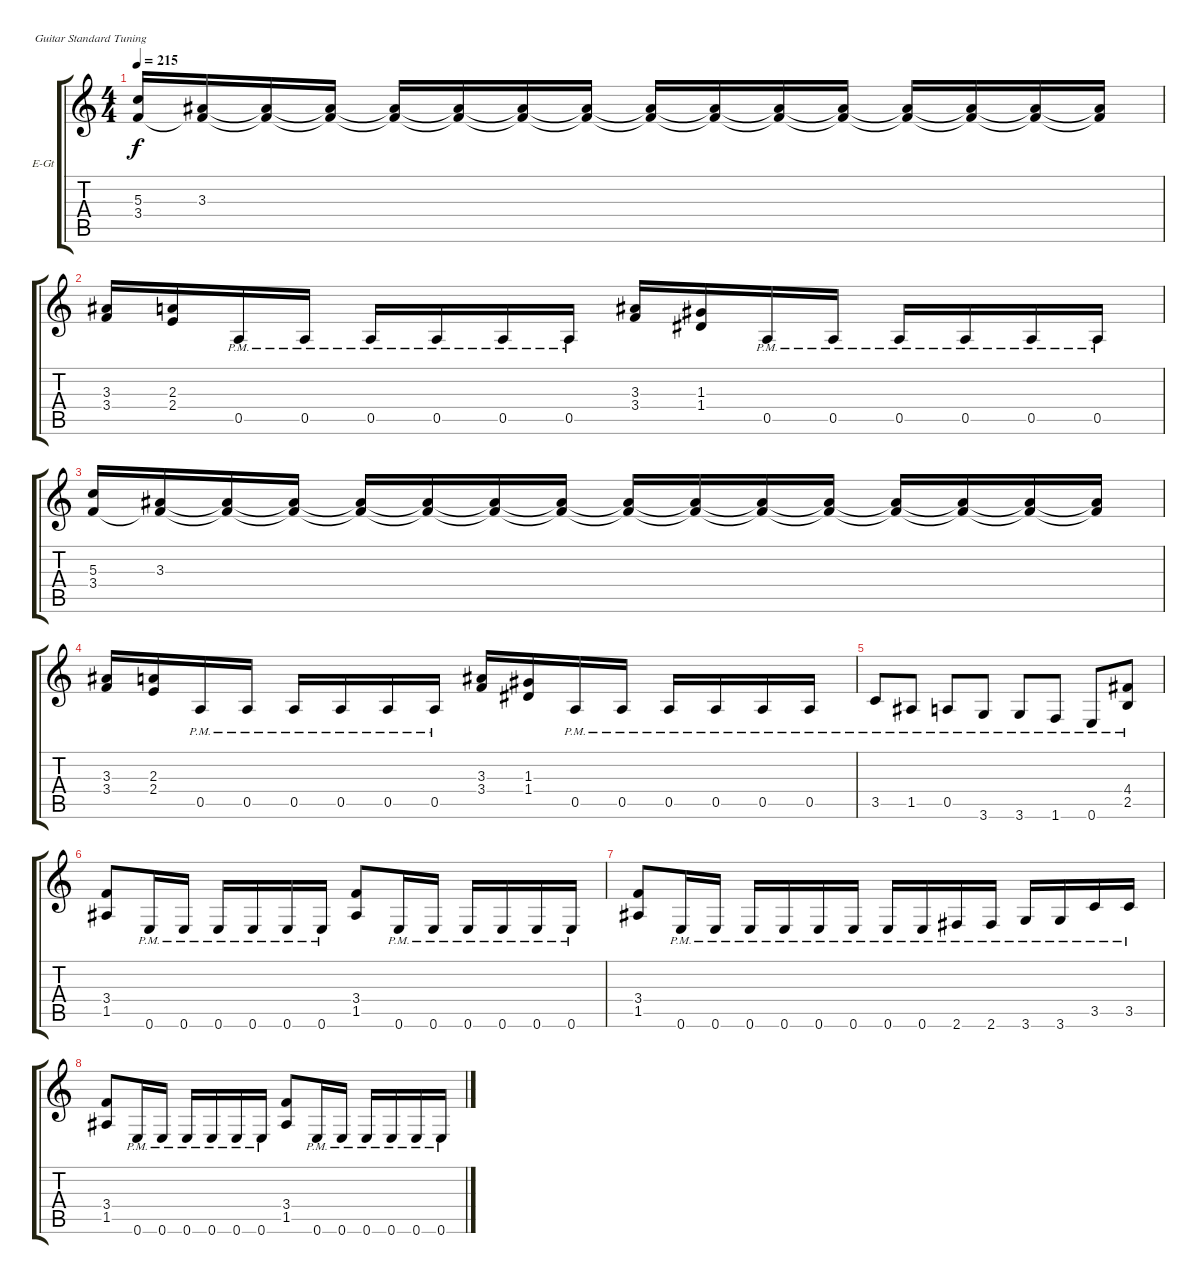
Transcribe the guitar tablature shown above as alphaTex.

\bracketExtendMode groupsimilarinstruments
\firstSystemTrackNameOrientation horizontal
\otherSystemsTrackNameOrientation horizontal
\track ("Guitar 1" "E-Gt") {instrument distortionguitar}
\staff {score tabs}
\tuning (E4 B3 G3 D3 A2 E2)
\ts (4 4)
\tempo 215
\clef g2
\ks c
(3.4 5.3).16{dy f} (3.3 3.4{t}).16 (3.3{t} 3.4{t}).16 (3.3{t} 3.4{t}).16 (3.3{t} 3.4{t}).16 (3.3{t} 3.4{t}).16 (3.3{t} 3.4{t}).16 (3.3{t} 3.4{t}).16 (3.3{t} 3.4{t}).16 (3.3{t} 3.4{t}).16 (3.3{t} 3.4{t}).16 (3.3{t} 3.4{t}).16 (3.3{t} 3.4{t}).16 (3.3{t} 3.4{t}).16 (3.3{t} 3.4{t}).16 (3.3{t} 3.4{t}).16 |
(3.3 3.4).16 (2.3 2.4).16 0.5{pm}.16 0.5{pm}.16 0.5{pm}.16 0.5{pm}.16 0.5{pm}.16 0.5{pm}.16 (3.3 3.4).16 (1.3 1.4).16 0.5{pm}.16 0.5{pm}.16 0.5{pm}.16 0.5{pm}.16 0.5{pm}.16 0.5{pm}.16 |
(3.4 5.3).16 (3.3 3.4{t}).16 (3.3{t} 3.4{t}).16 (3.3{t} 3.4{t}).16 (3.3{t} 3.4{t}).16 (3.3{t} 3.4{t}).16 (3.3{t} 3.4{t}).16 (3.3{t} 3.4{t}).16 (3.3{t} 3.4{t}).16 (3.3{t} 3.4{t}).16 (3.3{t} 3.4{t}).16 (3.3{t} 3.4{t}).16 (3.3{t} 3.4{t}).16 (3.3{t} 3.4{t}).16 (3.3{t} 3.4{t}).16 (3.3{t} 3.4{t}).16 |
(3.3 3.4).16 (2.3 2.4).16 0.5{pm}.16 0.5{pm}.16 0.5{pm}.16 0.5{pm}.16 0.5{pm}.16 0.5{pm}.16 (3.3 3.4).16 (1.3 1.4).16 0.5{pm}.16 0.5{pm}.16 0.5{pm}.16 0.5{pm}.16 0.5{pm}.16 0.5{pm}.16 |
3.5{pm}.8 1.5{pm}.8 0.5{pm}.8 3.6{pm}.8 3.6{pm}.8 1.6{pm}.8 0.6{pm}.8 (2.5{pm} 4.4{pm}).8 |
(1.5 3.4).8 0.6{pm}.16 0.6{pm}.16 0.6{pm}.16 0.6{pm}.16 0.6{pm}.16 0.6{pm}.16 (1.5 3.4).8 0.6{pm}.16 0.6{pm}.16 0.6{pm}.16 0.6{pm}.16 0.6{pm}.16 0.6{pm}.16 |
(1.5 3.4).8 0.6{pm}.16 0.6{pm}.16 0.6{pm}.16 0.6{pm}.16 0.6{pm}.16 0.6{pm}.16 0.6{pm}.16 0.6{pm}.16 2.6{pm}.16 2.6{pm}.16 3.6{pm}.16 3.6{pm}.16 3.5{pm}.16 3.5{pm}.16 |
(1.5 3.4).8 0.6{pm}.16 0.6{pm}.16 0.6{pm}.16 0.6{pm}.16 0.6{pm}.16 0.6{pm}.16 (1.5 3.4).8 0.6{pm}.16 0.6{pm}.16 0.6{pm}.16 0.6{pm}.16 0.6{pm}.16 0.6{pm}.16
